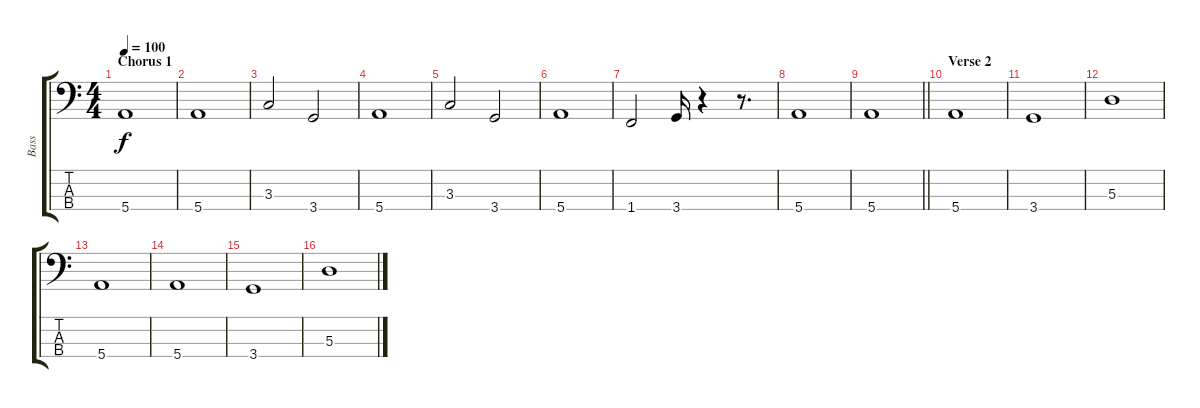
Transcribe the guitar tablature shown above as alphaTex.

\track ("Bass" "Bass") {instrument electricbassfinger}
\staff {score tabs}
\tuning (G2 D2 A1 E1) {hide}
\ts (4 4)
\section ("" "Chorus 1")
\tempo 100
\clef f4
\ks c
5.4.1{dy f} |
5.4.1 |
3.3.2 3.4.2 |
5.4.1 |
3.3.2 3.4.2 |
5.4.1 |
1.4.2 3.4.16 r.4 r.8{d} |
5.4.1 |
\barLineRight lightlight
5.4.1 |
\section ("" "Verse 2")
5.4.1 |
3.4.1 |
5.3.1 |
5.4.1 |
5.4.1 |
3.4.1 |
5.3.1
